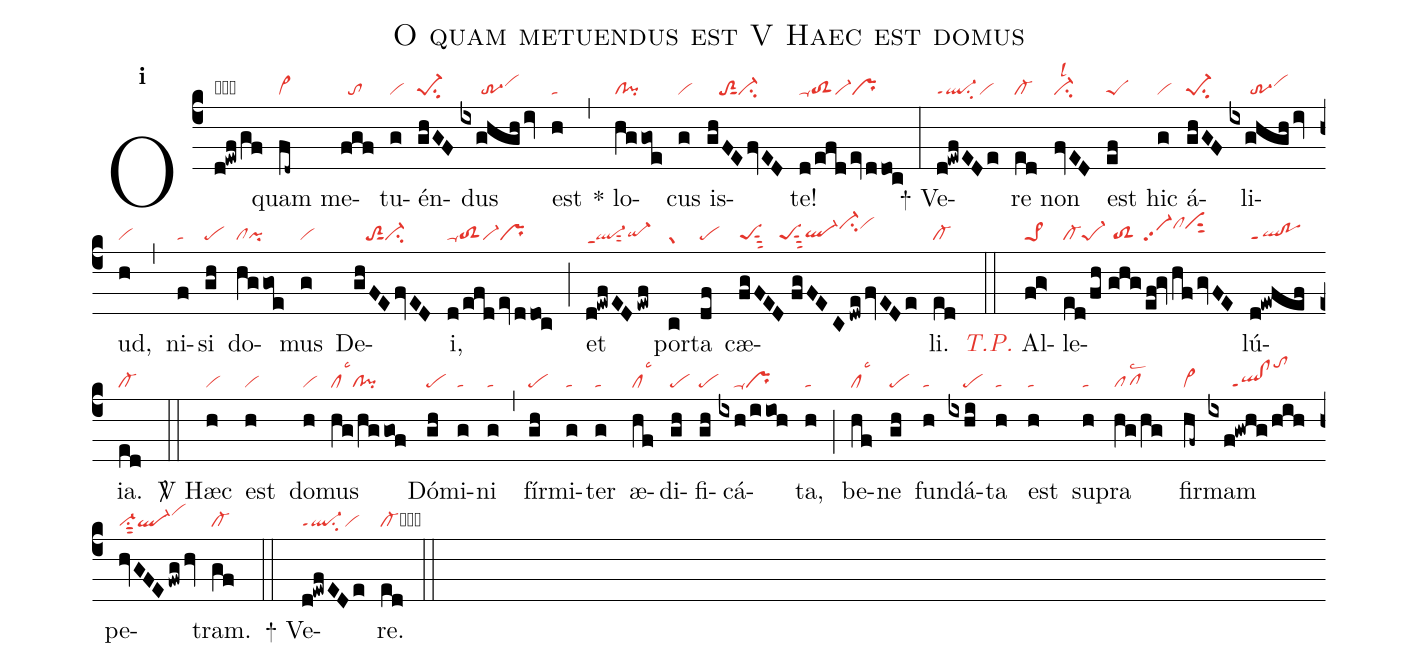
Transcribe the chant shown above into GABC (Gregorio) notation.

name:O quam metuendus est V Haec est domus;
office-part:re;
mode:1;
nabc-lines:1;
%%
initial-style: 1;
name: O quam metuendus est;
mode: 1;
office-part: Responsorium;
annotation: Resp.;
annotation: i;
nabc-lines:1;
%%
(c4) O(d!ewf/gf|obql-ppt1`clhi) quam(fd~|vi>) me(fgf|//to)tu(g|vi)én(ghGF|pe-1su2)dus(ixghgh/iv|/////tr-3vihi) est(h|ta) (,) <sp>*</sp> lo(hggoe|cl!pi)cus(g|vi) is(ghFEfvED|///toS2sut1ci-)te!(d/efd/ev/ddoc|toS2ppu1vi-pr) (:)
<sp>+</sp> Ve(d!ewfEDe|ql-ppt1su2vi)re(ed|cl-) non(fvED|ci-lsl2) est(ef|peS) hic(g|vi) á(ghGF|pe-1su2)li(ixghgh/iv|/////tr-3vihi)ud,(h|vi) (,) ni(f|ta)si(gh|pe) do(hggoe|clpi)mus(g|vi) De(ghFEfvED|///toS2sut1ci-)i,(d/efd/ev/ddoc|toS2ppu1vi-pr) (;) et(d!ewfED/ewf|ql-ppt1sut2qi-hg) por(c|gr)ta(df|pe) cæ(fgFED//fgFEC/dwe/fvEDe|peSsut3///peSsut3ql-hgci-hjvihj)li.(ed|cl-) (::) <i><c> T.P.</c></i> Al(fg>|pe>1)le(ed/fh//ghg/ef!gv/hf/gvFE|cl-pe-1/toS2//vi-pp2clhjciS1hj)lú(d!ewfef|ql!poppt1)ia.(ed|cl-) (::)
<sp>V/</sp> Hæc(h|vi) est(h|vi) do(h|vi)mus(hg/hggof|cllsc3cl!pi) Dó(gh|pe)mi(g|ta)ni(g|ta) (,) fír(gh|pe)mi(g|ta)ter(g|ta) æ(hf|cllsc3)di(gh|pe)fi(gh|pe)cá(ixh/iioh|////ta-pr)ta,(h|ta) (;) be(hf|cllsc3)ne(gh|pe) fun(h|ta)dá(ixhi|////pe)ta(h|ta) est(h|ta) su(h|ta)pra(hg/hg|pflsc2) fir(hf~|vi>)mam(ixf!gwhg/hih|//////ql!clppt1tohm) pe(hvGFE/fwg/hv|vi-su1sut2ql-vihj)tram.(gf|cl-) (::)
<sp>+</sp> Ve(d!ewfEDe|ql-ppt1su2vi)re.(ed|cl-cb) (::)
